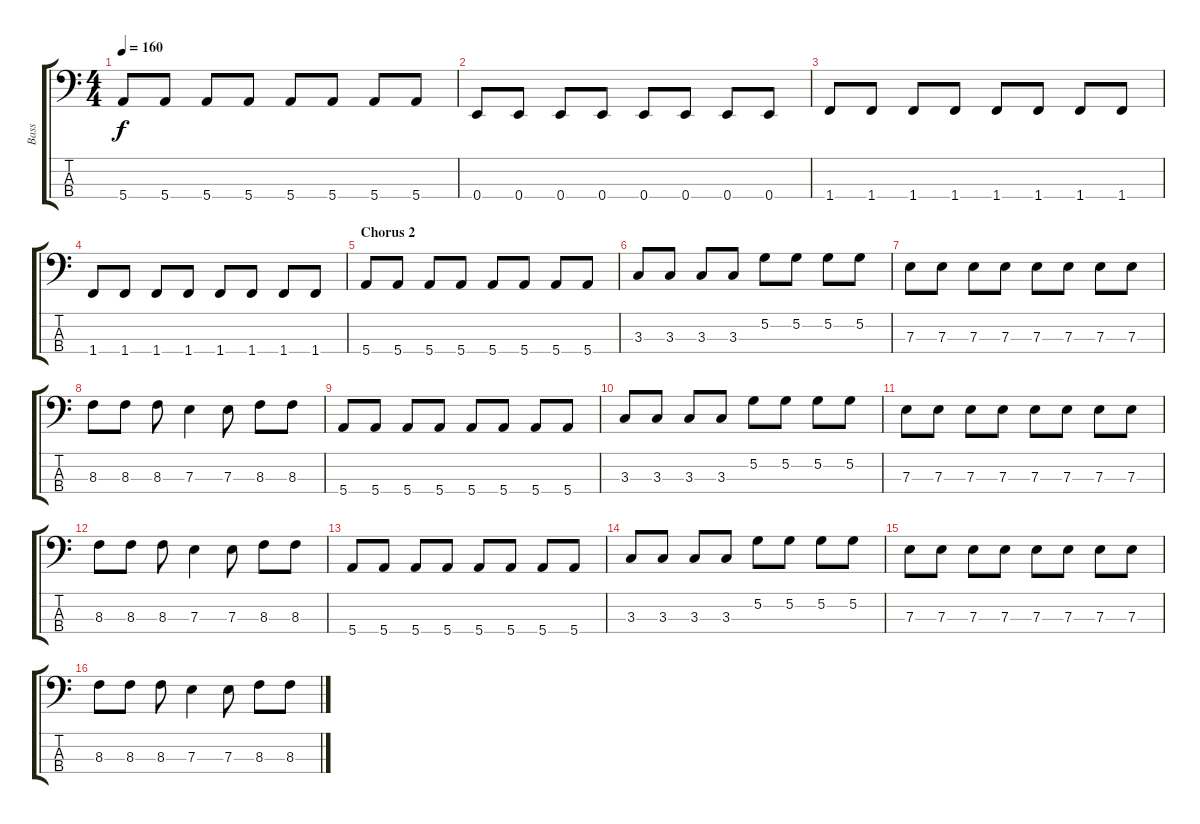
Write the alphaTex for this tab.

\track ("Bass" "Bass") {instrument electricbassfinger}
\staff {score tabs}
\tuning (G2 D2 A1 E1) {hide}
\ts (4 4)
\tempo 160
\clef f4
\ks c
5.4.8{dy f} 5.4.8 5.4.8 5.4.8 5.4.8 5.4.8 5.4.8 5.4.8 |
0.4.8 0.4.8 0.4.8 0.4.8 0.4.8 0.4.8 0.4.8 0.4.8 |
1.4.8 1.4.8 1.4.8 1.4.8 1.4.8 1.4.8 1.4.8 1.4.8 |
1.4.8 1.4.8 1.4.8 1.4.8 1.4.8 1.4.8 1.4.8 1.4.8 |
\section ("" "Chorus 2")
5.4.8 5.4.8 5.4.8 5.4.8 5.4.8 5.4.8 5.4.8 5.4.8 |
3.3.8 3.3.8 3.3.8 3.3.8 5.2.8 5.2.8 5.2.8 5.2.8 |
7.3.8 7.3.8 7.3.8 7.3.8 7.3.8 7.3.8 7.3.8 7.3.8 |
8.3.8 8.3.8 8.3.8 7.3.4 7.3.8 8.3.8 8.3.8 |
5.4.8 5.4.8 5.4.8 5.4.8 5.4.8 5.4.8 5.4.8 5.4.8 |
3.3.8 3.3.8 3.3.8 3.3.8 5.2.8 5.2.8 5.2.8 5.2.8 |
7.3.8 7.3.8 7.3.8 7.3.8 7.3.8 7.3.8 7.3.8 7.3.8 |
8.3.8 8.3.8 8.3.8 7.3.4 7.3.8 8.3.8 8.3.8 |
5.4.8 5.4.8 5.4.8 5.4.8 5.4.8 5.4.8 5.4.8 5.4.8 |
3.3.8 3.3.8 3.3.8 3.3.8 5.2.8 5.2.8 5.2.8 5.2.8 |
7.3.8 7.3.8 7.3.8 7.3.8 7.3.8 7.3.8 7.3.8 7.3.8 |
8.3.8 8.3.8 8.3.8 7.3.4 7.3.8 8.3.8 8.3.8
